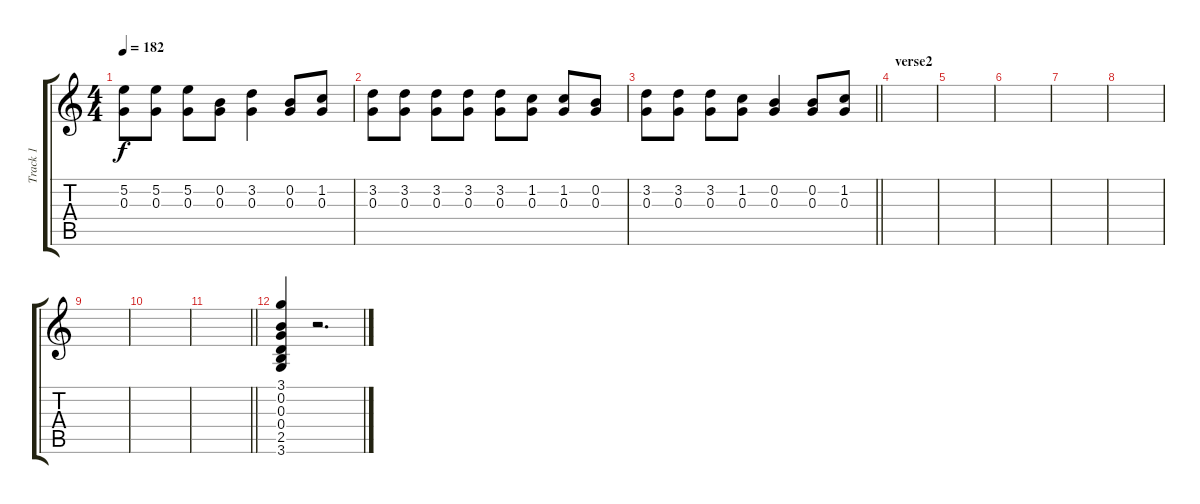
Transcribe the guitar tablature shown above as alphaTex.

\track ("Track 1" "Track 1") {instrument distortionguitar}
\staff {score tabs}
\tuning (E4 B3 G3 D3 A2 E2) {hide}
\ts (4 4)
\tempo 182
\clef g2
\ks c
(5.2 0.3).8{dy f} (5.2 0.3).8 (5.2 0.3).8 (0.2 0.3).8 (3.2 0.3).4 (0.2 0.3).8 (1.2 0.3).8 |
(3.2 0.3).8 (3.2 0.3).8 (3.2 0.3).8 (3.2 0.3).8 (3.2 0.3).8 (1.2 0.3).8 (1.2 0.3).8 (0.2 0.3).8 |
\barLineRight lightlight
(3.2 0.3).8 (3.2 0.3).8 (3.2 0.3).8 (1.2 0.3).8 (0.2 0.3).4 (0.2 0.3).8 (1.2 0.3).8 |
\section ("" "verse2")
|
|
|
|
|
|
|
\barLineRight lightlight
|
(3.1 0.2 0.3 0.4 2.5 3.6).4 r.2{d}
